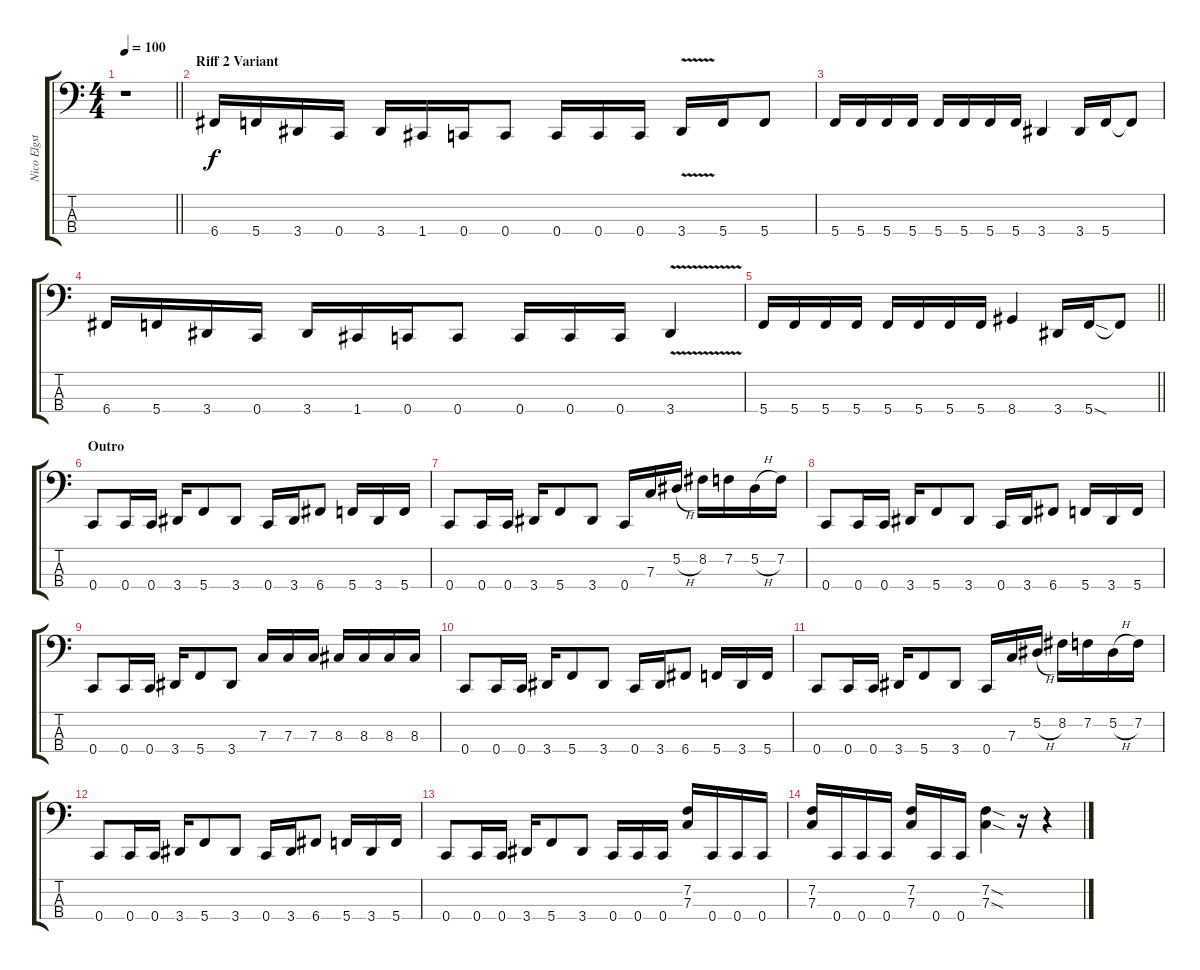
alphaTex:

\track ("Nico Elgstrand" "Nico Elgst") {instrument electricbasspick}
\staff {score tabs}
\tuning (Eb2 Bb1 F1 C1) {hide}
\ts (4 4)
\tempo 100
\clef f4
\barLineRight lightlight
\ks c
r.1{dy f} |
\section ("" "Riff 2 Variant")
6.4.16 5.4.16 3.4.16 0.4.16 3.4.16 1.4.16 0.4.16 0.4.8 0.4.16 0.4.16 0.4.16 3.4{v}.16 5.4.16 5.4.8 |
5.4.16 5.4.16 5.4.16 5.4.16 5.4.16 5.4.16 5.4.16 5.4.16 3.4.4 3.4.16 5.4.16 5.4{t}.8 |
6.4.16 5.4.16 3.4.16 0.4.16 3.4.16 1.4.16 0.4.16 0.4.8 0.4.16 0.4.16 0.4.16 3.4{v}.4 |
\barLineRight lightlight
5.4.16 5.4.16 5.4.16 5.4.16 5.4.16 5.4.16 5.4.16 5.4.16 8.4.4 3.4.16 5.4{sod}.16 5.4{t}.8 |
\section ("" "Outro")
0.4.8 0.4.16 0.4.16 3.4.16 5.4.8 3.4.8 0.4.16 3.4.16 6.4.8 5.4.16 3.4.16 5.4.16 |
0.4.8 0.4.16 0.4.16 3.4.16 5.4.8 3.4.8 0.4.16 7.3.16 5.2{h}.16 8.2.16 7.2.16 5.2{h}.16 7.2.16 |
0.4.8 0.4.16 0.4.16 3.4.16 5.4.8 3.4.8 0.4.16 3.4.16 6.4.8 5.4.16 3.4.16 5.4.16 |
0.4.8 0.4.16 0.4.16 3.4.16 5.4.8 3.4.8 7.3.16 7.3.16 7.3.16 8.3.16 8.3.16 8.3.16 8.3.16 |
0.4.8 0.4.16 0.4.16 3.4.16 5.4.8 3.4.8 0.4.16 3.4.16 6.4.8 5.4.16 3.4.16 5.4.16 |
0.4.8 0.4.16 0.4.16 3.4.16 5.4.8 3.4.8 0.4.16 7.3.16 5.2{h}.16 8.2.16 7.2.16 5.2{h}.16 7.2.16 |
0.4.8 0.4.16 0.4.16 3.4.16 5.4.8 3.4.8 0.4.16 3.4.16 6.4.8 5.4.16 3.4.16 5.4.16 |
0.4.8 0.4.16 0.4.16 3.4.16 5.4.8 3.4.8 0.4.16 0.4.16 0.4.16 (7.2 7.3).16 0.4.16 0.4.16 0.4.16 |
(7.2 7.3).16 0.4.16 0.4.16 0.4.16 (7.2 7.3).16 0.4.16 0.4.16 (7.2{sod} 7.3{sod}).4 r.16 r.4
